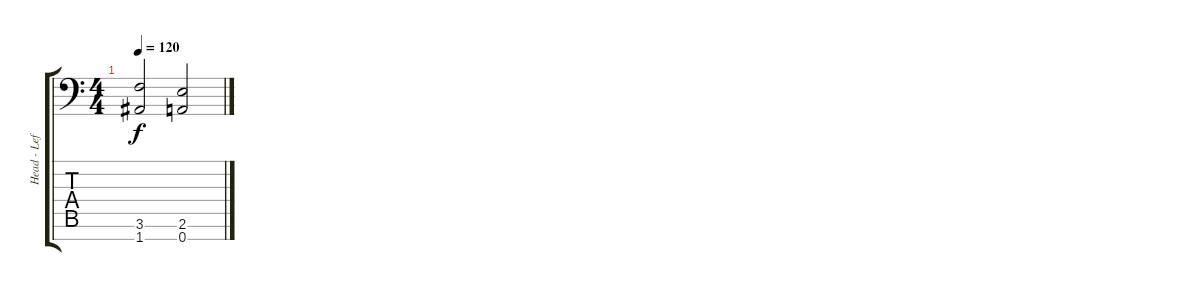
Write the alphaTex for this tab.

\track ("Head - Left Guitar" "Head - Lef") {instrument overdrivenguitar}
\staff {score tabs}
\tuning (D4 A3 F3 C3 G2 D2 A1) {hide}
\ts (4 4)
\tempo 120
\clef f4
\ks c
(3.6 1.7).2{dy f volume 2} (2.6 0.7).2{volume 1}
